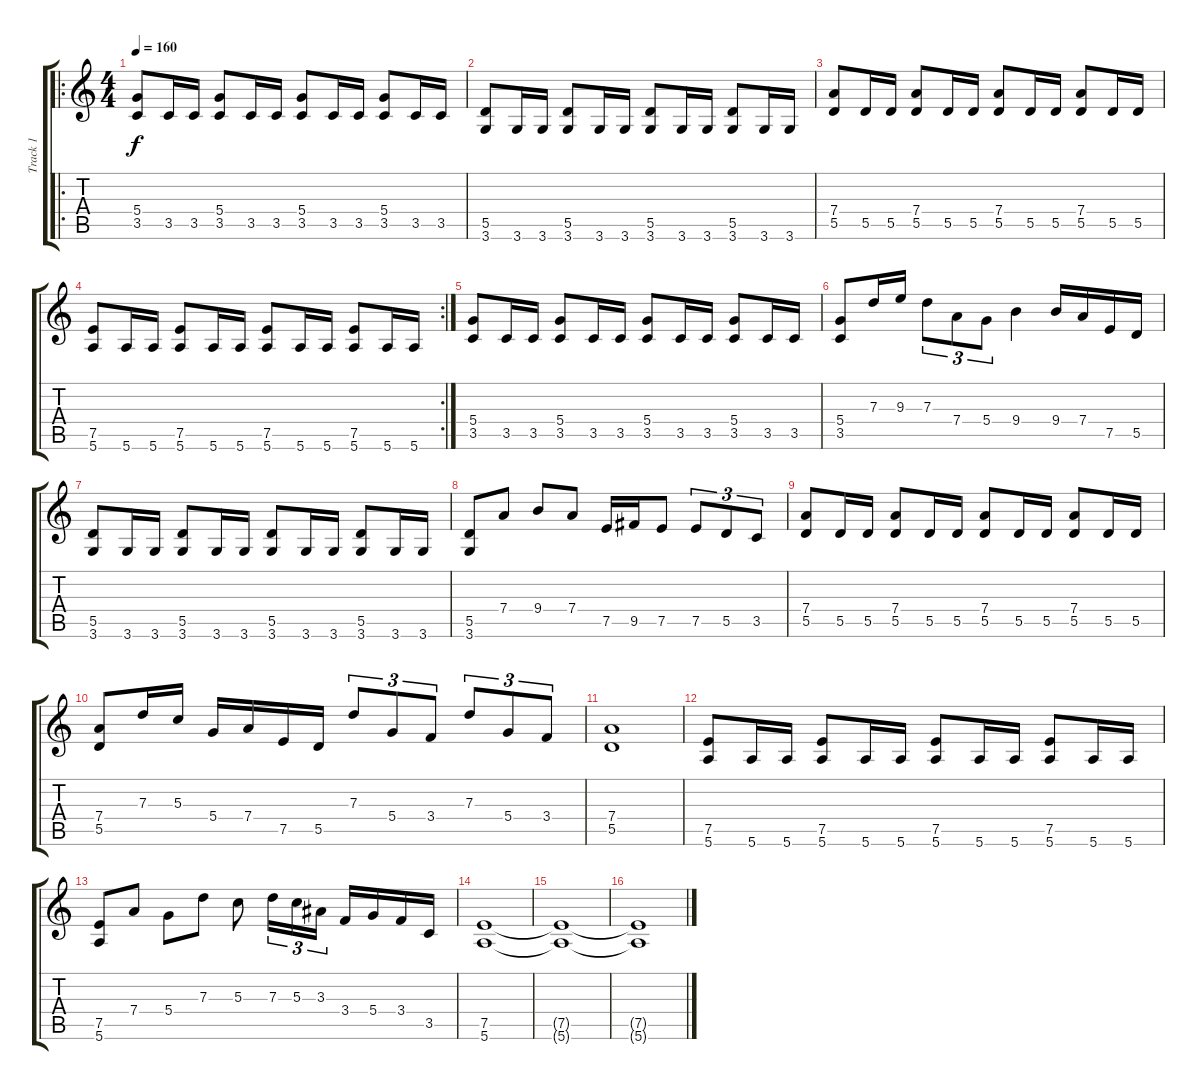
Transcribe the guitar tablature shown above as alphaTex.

\track ("Track 1" "Track 1") {instrument distortionguitar}
\staff {score tabs}
\tuning (E4 B3 G3 D3 A2 E2) {hide}
\ro
\ts (4 4)
\tempo 160
\clef g2
\ks c
(5.4 3.5).8{dy f} 3.5.16 3.5.16 (5.4 3.5).8 3.5.16 3.5.16 (5.4 3.5).8 3.5.16 3.5.16 (5.4 3.5).8 3.5.16 3.5.16 |
(5.5 3.6).8 3.6.16 3.6.16 (5.5 3.6).8 3.6.16 3.6.16 (5.5 3.6).8 3.6.16 3.6.16 (5.5 3.6).8 3.6.16 3.6.16 |
(7.4 5.5).8 5.5.16 5.5.16 (7.4 5.5).8 5.5.16 5.5.16 (7.4 5.5).8 5.5.16 5.5.16 (7.4 5.5).8 5.5.16 5.5.16 |
\rc 2
(7.5 5.6).8 5.6.16 5.6.16 (7.5 5.6).8 5.6.16 5.6.16 (7.5 5.6).8 5.6.16 5.6.16 (7.5 5.6).8 5.6.16 5.6.16 |
(5.4 3.5).8 3.5.16 3.5.16 (5.4 3.5).8 3.5.16 3.5.16 (5.4 3.5).8 3.5.16 3.5.16 (5.4 3.5).8 3.5.16 3.5.16 |
(5.4 3.5).8 7.3.16 9.3.16 7.3.8{tu (3 2)} 7.4.8{tu (3 2)} 5.4.8{tu (3 2)} 9.4.4 9.4.16 7.4.16 7.5.16 5.5.16 |
(5.5 3.6).8 3.6.16 3.6.16 (5.5 3.6).8 3.6.16 3.6.16 (5.5 3.6).8 3.6.16 3.6.16 (5.5 3.6).8 3.6.16 3.6.16 |
(5.5 3.6).8 7.4.8 9.4.8 7.4.8 7.5.16 9.5.16 7.5.8 7.5.8{tu (3 2)} 5.5.8{tu (3 2)} 3.5.8{tu (3 2)} |
(7.4 5.5).8 5.5.16 5.5.16 (7.4 5.5).8 5.5.16 5.5.16 (7.4 5.5).8 5.5.16 5.5.16 (7.4 5.5).8 5.5.16 5.5.16 |
(7.4 5.5).8 7.3.16 5.3.16 5.4.16 7.4.16 7.5.16 5.5.16 7.3.8{tu (3 2)} 5.4.8{tu (3 2)} 3.4.8{tu (3 2)} 7.3.8{tu (3 2)} 5.4.8{tu (3 2)} 3.4.8{tu (3 2)} |
(7.4 5.5).1 |
(7.5 5.6).8 5.6.16 5.6.16 (7.5 5.6).8 5.6.16 5.6.16 (7.5 5.6).8 5.6.16 5.6.16 (7.5 5.6).8 5.6.16 5.6.16 |
(7.5 5.6).8 7.4.8 5.4.8 7.3.8 5.3.8 7.3.16{tu (3 2)} 5.3.16{tu (3 2)} 3.3.16{tu (3 2)} 3.4.16 5.4.16 3.4.16 3.5.16 |
(7.5 5.6).1 |
(7.5{t} 5.6{t}).1 |
(7.5{t} 5.6{t}).1
